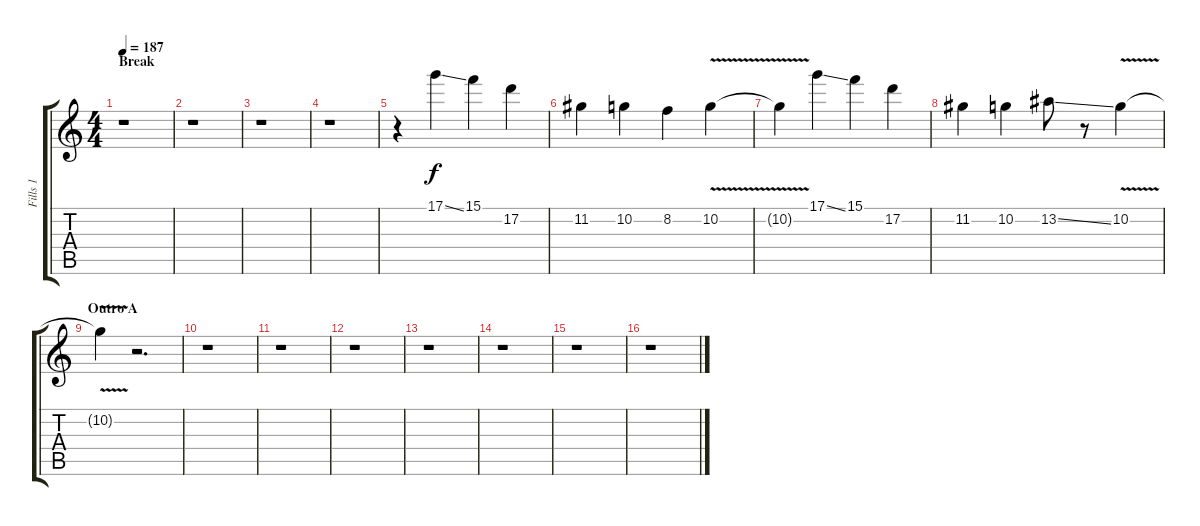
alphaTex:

\track ("Fills 1" "Fills 1") {instrument distortionguitar}
\staff {score tabs}
\tuning (D4 A3 F3 C3 G2 C2) {hide}
\ts (4 4)
\section ("" "Break")
\tempo 187
\clef g2
\ks c
r.1{dy f} |
r.1 |
r.1 |
r.1 |
r.4 17.1{ss}.4 15.1.4 17.2.4 |
11.2.4 10.2.4 8.2.4 10.2{v}.4 |
10.2{t}.4 17.1{ss}.4 15.1.4 17.2.4 |
11.2.4 10.2.4 13.2{ss}.8 r.8 10.2{v}.4 |
\section ("" "Outro A")
10.2{t}.4 r.2{d} |
r.1 |
r.1 |
r.1 |
r.1 |
r.1 |
r.1 |
r.1
